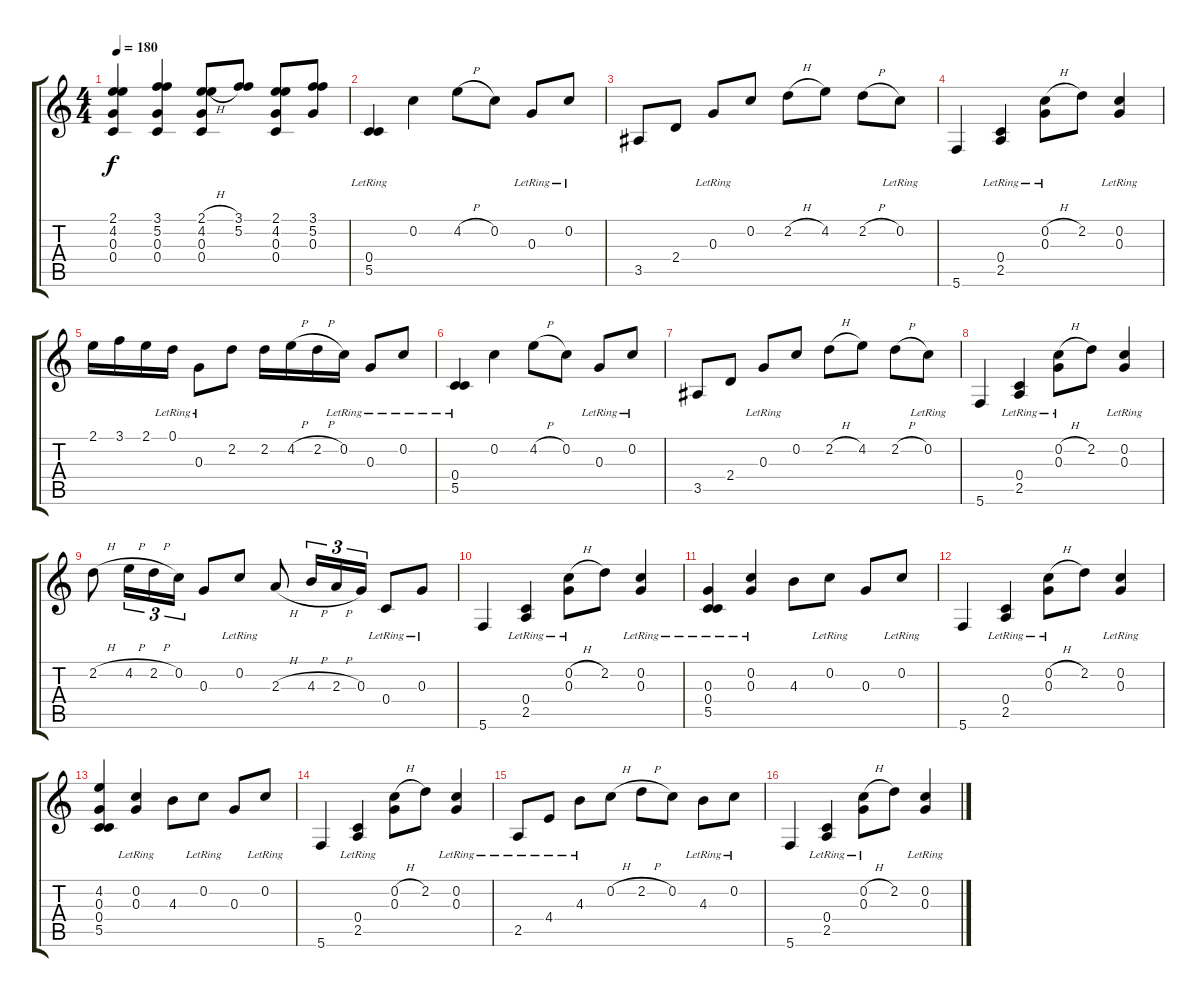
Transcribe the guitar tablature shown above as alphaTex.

\track "" {instrument acousticguitarsteel}
\staff {score tabs}
\tuning (D4 C4 G3 C3 G2 C2) {hide}
\ts (4 4)
\tempo 180
\clef g2
\ks c
(2.1 4.2 0.3 0.4).4{dy f} (3.1 5.2 0.3 0.4).4 (2.1{h} 4.2 0.3 0.4).8 (3.1 5.2).8 (2.1 4.2 0.3 0.4).8 (3.1 5.2 0.3).8 |
(0.4{lr} 5.5).4 0.2.4 4.2{h}.8 0.2.8 0.3{lr}.8 0.2{lr}.8 |
3.5.8 2.4.8 0.3{lr}.8 0.2.8 2.2{h}.8 4.2.8 2.2{h}.8 0.2{lr}.8 |
5.6.4 (0.4{lr} 2.5).4 (0.2{h} 0.3{lr}).8 2.2.8 (0.2{lr} 0.3{lr}).4 |
2.1.16 3.1.16 2.1.16 0.1{lr}.16 0.3{lr}.8 2.2.8 2.2.16 4.2{h}.16 2.2{h}.16 0.2{lr}.16 0.3{lr}.8 0.2{lr}.8 |
(0.4{lr} 5.5).4 0.2.4 4.2{h}.8 0.2.8 0.3{lr}.8 0.2{lr}.8 |
3.5.8 2.4.8 0.3{lr}.8 0.2.8 2.2{h}.8 4.2.8 2.2{h}.8 0.2{lr}.8 |
5.6.4 (0.4{lr} 2.5).4 (0.2{h} 0.3{lr}).8 2.2.8 (0.2{lr} 0.3{lr}).4 |
2.2{h}.8 4.2{h}.16{tu (3 2)} 2.2{h}.16{tu (3 2)} 0.2.16{tu (3 2)} 0.3.8 0.2{lr}.8 2.3{h}.8 4.3{h}.16{tu (3 2)} 2.3{h}.16{tu (3 2)} 0.3.16{tu (3 2)} 0.4{lr}.8 0.3{lr}.8 |
5.6.4 (0.4{lr} 2.5).4 (0.2{h} 0.3{lr}).8 2.2.8 (0.2{lr} 0.3{lr}).4 |
(0.3{lr} 0.4{lr} 5.5).4 (0.2{lr} 0.3{lr}).4 4.3.8 0.2{lr}.8 0.3.8 0.2{lr}.8 |
5.6.4 (0.4{lr} 2.5).4 (0.2{h} 0.3{lr}).8 2.2.8 (0.2{lr} 0.3{lr}).4 |
(4.2 0.3 0.4 5.5).4 (0.2{lr} 0.3{lr}).4 4.3.8 0.2{lr}.8 0.3.8 0.2{lr}.8 |
5.6.4 (0.4{lr} 2.5).4 (0.2{h} 0.3).8 2.2.8 (0.2{lr} 0.3{lr}).4 |
2.5{lr}.8 4.4{lr}.8 4.3{lr}.8 0.2{h}.8 2.2{h}.8 0.2.8 4.3{lr}.8 0.2{lr}.8 |
5.6.4 (0.4{lr} 2.5).4 (0.2{h} 0.3{lr}).8 2.2.8 (0.2{lr} 0.3{lr}).4
